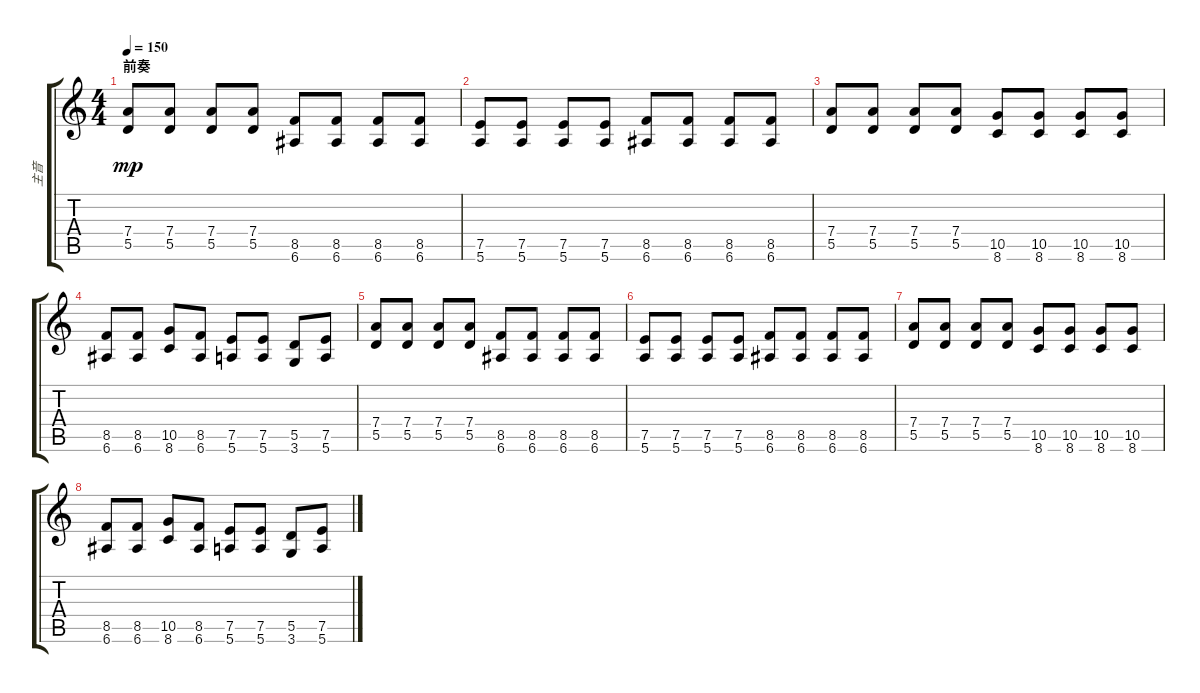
\track ("主音" "主音") {instrument acousticguitarnylon}
\staff {score tabs}
\tuning (E4 B3 G3 D3 A2 E2) {hide}
\ts (4 4)
\section ("" "前奏")
\tempo 150
\clef g2
\ks c
(7.4 5.5).8{dy mp instrument acousticguitarnylon} (7.4 5.5).8 (7.4 5.5).8 (7.4 5.5).8 (8.5 6.6).8 (8.5 6.6).8 (8.5 6.6).8 (8.5 6.6).8 |
(7.5 5.6).8 (7.5 5.6).8 (7.5 5.6).8 (7.5 5.6).8 (8.5 6.6).8 (8.5 6.6).8 (8.5 6.6).8 (8.5 6.6).8 |
(7.4 5.5).8 (7.4 5.5).8 (7.4 5.5).8 (7.4 5.5).8 (10.5 8.6).8 (10.5 8.6).8 (10.5 8.6).8 (10.5 8.6).8 |
(8.5 6.6).8 (8.5 6.6).8 (10.5 8.6).8 (8.5 6.6).8 (7.5 5.6).8 (7.5 5.6).8 (5.5 3.6).8 (7.5 5.6).8 |
(7.4 5.5).8 (7.4 5.5).8 (7.4 5.5).8 (7.4 5.5).8 (8.5 6.6).8 (8.5 6.6).8 (8.5 6.6).8 (8.5 6.6).8 |
(7.5 5.6).8 (7.5 5.6).8 (7.5 5.6).8 (7.5 5.6).8 (8.5 6.6).8 (8.5 6.6).8 (8.5 6.6).8 (8.5 6.6).8 |
(7.4 5.5).8 (7.4 5.5).8 (7.4 5.5).8 (7.4 5.5).8 (10.5 8.6).8 (10.5 8.6).8 (10.5 8.6).8 (10.5 8.6).8 |
(8.5 6.6).8 (8.5 6.6).8 (10.5 8.6).8 (8.5 6.6).8 (7.5 5.6).8 (7.5 5.6).8 (5.5 3.6).8 (7.5 5.6).8
